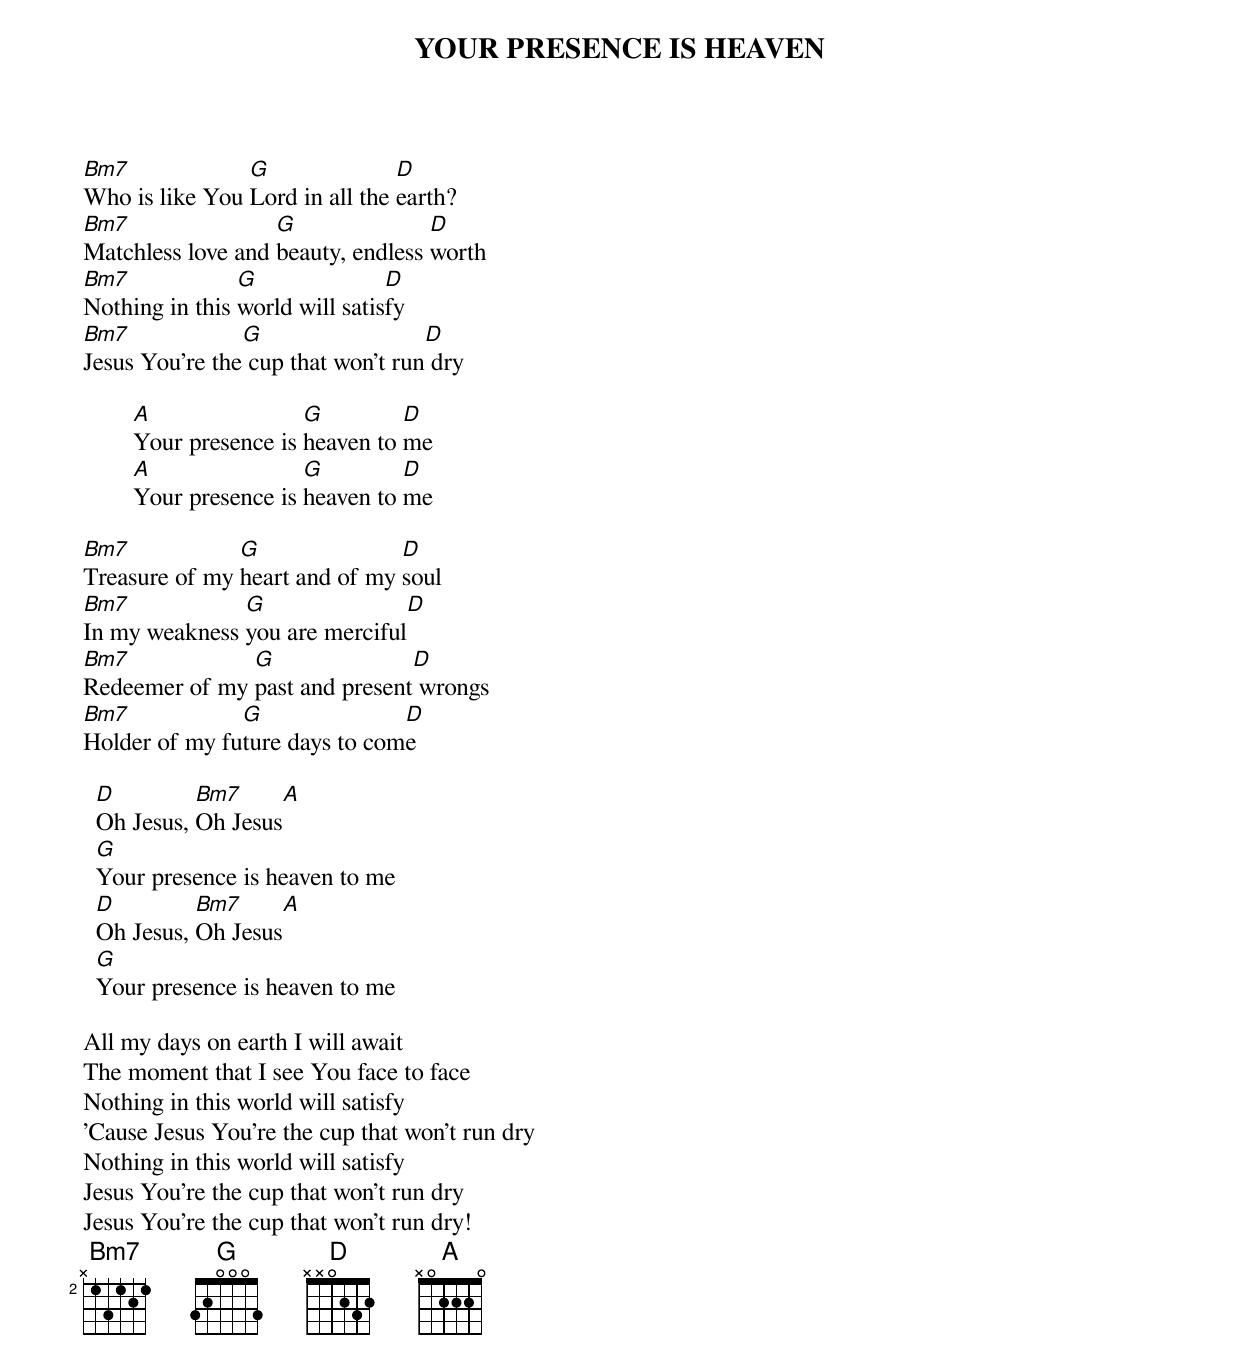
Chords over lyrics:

YOUR PRESENCE IS HEAVEN

Bm7             G               D
Who is like You Lord in all the earth?
Bm7                G               D
Matchless love and beauty, endless worth
Bm7             G               D
Nothing in this world will satisfy
Bm7             G                  D
Jesus You're the cup that won't run dry

	A                G         D
	Your presence is heaven to me
	A                G         D
	Your presence is heaven to me

Bm7            G               D
Treasure of my heart and of my soul
Bm7            G               D
In my weakness you are merciful
Bm7            G               D
Redeemer of my past and present wrongs
Bm7            G               D
Holder of my future days to come

  D         Bm7             A
  Oh Jesus, Oh Jesus
  G
  Your presence is heaven to me
  D         Bm7             A
  Oh Jesus, Oh Jesus
  G
  Your presence is heaven to me

All my days on earth I will await
The moment that I see You face to face
Nothing in this world will satisfy
'Cause Jesus You're the cup that won't run dry
Nothing in this world will satisfy
Jesus You're the cup that won't run dry
Jesus You're the cup that won't run dry!
